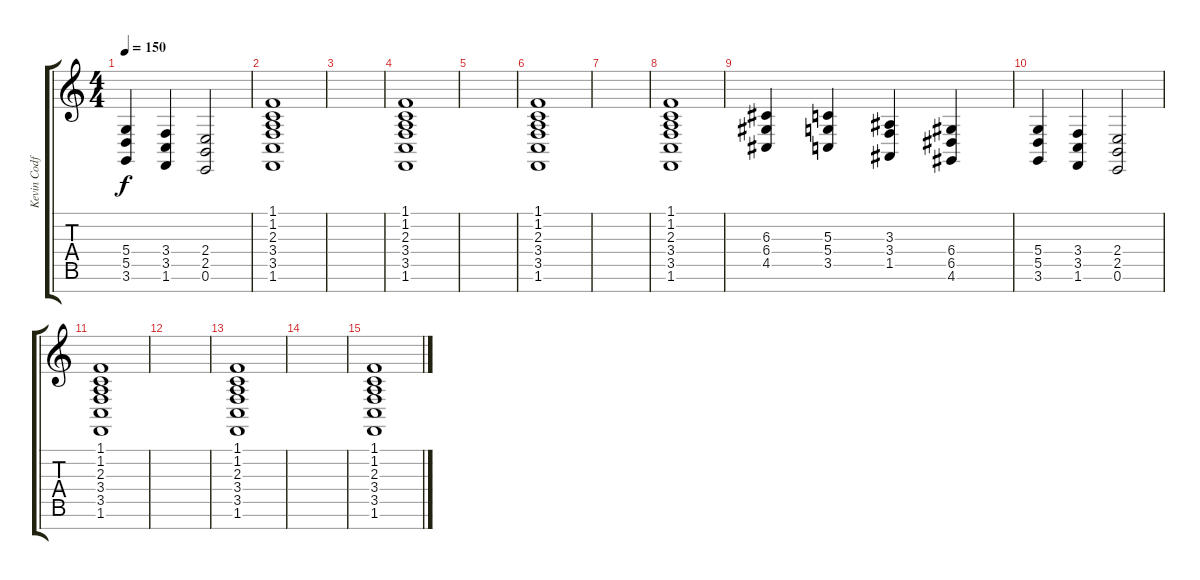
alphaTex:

\track ("Kevin Codfert - Keyboards" "Kevin Codf") {instrument acousticgrandpiano}
\staff {score tabs}
\tuning (E4 B3 G3 D3 A2 E2 B1) {hide}
\ts (4 4)
\tempo 150
\clef g2
\ks c
(5.4 5.5 3.6).4{dy f} (3.4 3.5 1.6).4 (2.4 2.5 0.6).2 |
(1.1 1.2 2.3 3.4 3.5 1.6).1 |
|
(1.1 1.2 2.3 3.4 3.5 1.6).1 |
|
(1.1 1.2 2.3 3.4 3.5 1.6).1 |
|
(1.1 1.2 2.3 3.4 3.5 1.6).1 |
(6.3 6.4 4.5).4 (5.3 5.4 3.5).4 (3.3 3.4 1.5).4 (6.4 6.5 4.6).4 |
(5.4 5.5 3.6).4 (3.4 3.5 1.6).4 (2.4 2.5 0.6).2 |
(1.1 1.2 2.3 3.4 3.5 1.6).1 |
|
(1.1 1.2 2.3 3.4 3.5 1.6).1 |
|
(1.1 1.2 2.3 3.4 3.5 1.6).1
